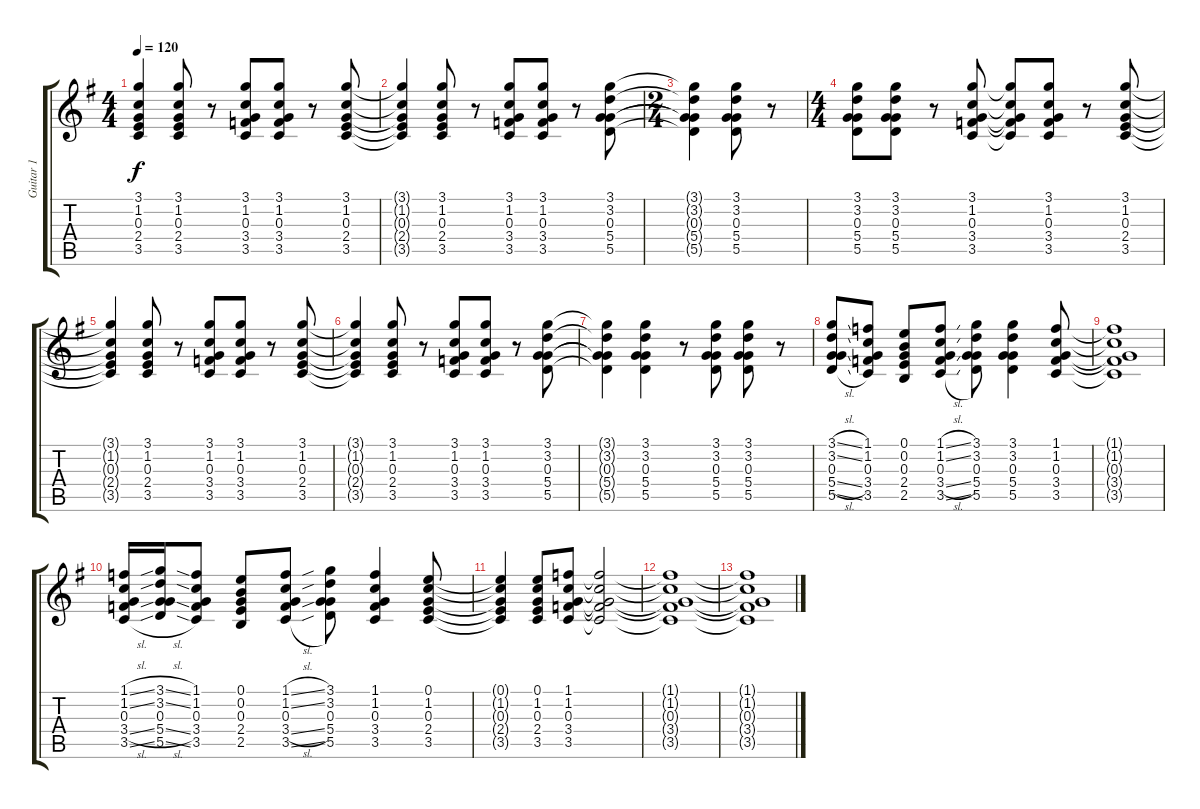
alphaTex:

\track ("Guitar 1" "Guitar 1") {instrument overdrivenguitar}
\staff {score tabs}
\tuning (E4 B3 G3 D3 A2 E2) {hide}
\ts (4 4)
\tempo 120
\clef g2
\ks g
(3.1{t} 1.2{t} 0.3{t} 2.4{t} 3.5{t}).4{dy f} (3.1 1.2 0.3 2.4 3.5).8 r.8 (3.1 1.2 0.3 3.4 3.5).8 (3.1 1.2 0.3 3.4 3.5).8 r.8 (3.1 1.2 0.3 2.4 3.5).8 |
(3.1{t} 1.2{t} 0.3{t} 2.4{t} 3.5{t}).4 (3.1 1.2 0.3 2.4 3.5).8 r.8 (3.1 1.2 0.3 3.4 3.5).8 (3.1 1.2 0.3 3.4 3.5).8 r.8 (3.1 3.2 0.3 5.4 5.5).8 |
\ts (2 4)
(3.1{t} 3.2{t} 0.3{t} 5.4{t} 5.5{t}).4 (3.1 3.2 0.3 5.4 5.5).8 r.8 |
\ts (4 4)
(3.1 3.2 0.3 5.4 5.5).8 (3.1 3.2 0.3 5.4 5.5).8 r.8 (3.1 1.2 0.3 3.4 3.5).8 (3.1{t} 1.2{t} 0.3{t} 3.4{t} 3.5{t}).8 (3.1 1.2 0.3 3.4 3.5).8 r.8 (3.1 1.2 0.3 2.4 3.5).8 |
(3.1{t} 1.2{t} 0.3{t} 2.4{t} 3.5{t}).4 (3.1 1.2 0.3 2.4 3.5).8 r.8 (3.1 1.2 0.3 3.4 3.5).8 (3.1 1.2 0.3 3.4 3.5).8 r.8 (3.1 1.2 0.3 2.4 3.5).8 |
(3.1{t} 1.2{t} 0.3{t} 2.4{t} 3.5{t}).4 (3.1 1.2 0.3 2.4 3.5).8 r.8 (3.1 1.2 0.3 3.4 3.5).8 (3.1 1.2 0.3 3.4 3.5).8 r.8 (3.1 3.2 0.3 5.4 5.5).8 |
(3.1{t} 3.2{t} 0.3{t} 5.4{t} 5.5{t}).4 (3.1 3.2 0.3 5.4 5.5).4 r.8 (3.1 3.2 0.3 5.4 5.5).8 (3.1 3.2 0.3 5.4 5.5).8 r.8 |
(3.1{sl} 3.2{sl} 0.3 5.4{sl} 5.5{sl}).8 (1.1 1.2 0.3 3.4 3.5).8 (0.1 0.2 0.3 2.4 2.5).8 (1.1{sl} 1.2{sl} 0.3 3.4{sl} 3.5{sl}).8 (3.1 3.2 0.3 5.4 5.5).8 (3.1 3.2 0.3 5.4 5.5).4 (1.1 1.2 0.3 3.4 3.5).8 |
(1.1{t} 1.2{t} 0.3{t} 3.4{t} 3.5{t}).1 |
(1.1{sl} 1.2{sl} 0.3 3.4{sl} 3.5{sl}).16 (3.1{sl} 3.2{sl} 0.3 5.4{sl} 5.5{sl}).16 (1.1 1.2 0.3 3.4 3.5).8 (0.1 0.2 0.3 2.4 2.5).8 (1.1{sl} 1.2{sl} 0.3 3.4{sl} 3.5{sl}).8 (3.1 3.2 0.3 5.4 5.5).8 (1.1 1.2 0.3 3.4 3.5).4 (0.1 1.2 0.3 2.4 3.5).8 |
(0.1{t} 1.2{t} 0.3{t} 2.4{t} 3.5{t}).4 (0.1 1.2 0.3 2.4 3.5).8 (1.1 1.2 0.3 3.4 3.5).8 (1.1{t} 1.2{t} 0.3{t} 3.4{t} 3.5{t}).2 |
(1.1{t} 1.2{t} 0.3{t} 3.4{t} 3.5{t}).1{volume 0} |
(1.1{t} 1.2{t} 0.3{t} 3.4{t} 3.5{t}).1
